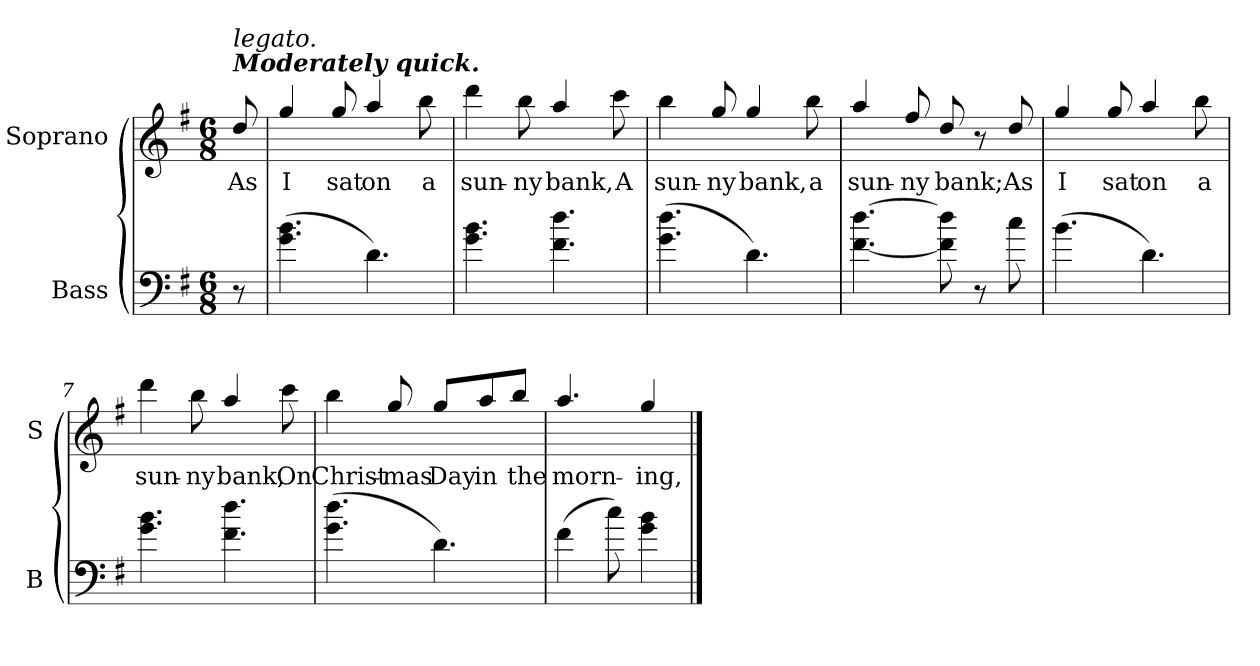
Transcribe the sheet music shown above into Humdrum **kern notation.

**kern	**kern	**text
*part2	*part1	*part1
*staff2	*staff1	*staff1
*I"Bass	*I"Soprano	*
*I'B	*I'S	*
*clefF4	*clefG2	*
*ITrd7c12	*ITrd7c12	*
*k[f#]	*k[f#]	*
*G:	*G:	*
*M6/8	*M6/8	*
=1	=1	=1
!	!LO:TX:a:Bi:t=Moderately quick.	!
!	!LO:TX:a:i:t=legato.	!
!	!	!LO:LY:b
8r	8d/	As
=2	=2	=2
!	!	!LO:LY:b
(>4.G\ 4.B\	4g/	I
!	!	!LO:LY:b
.	8g/	sat
!	!	!LO:LY:b
4.D\)	4a/	on
!	!	!LO:LY:b
.	8b\	a
=3	=3	=3
!	!	!LO:LY:b
4.G\ 4.B\	4dd\	sun-
!	!	!LO:LY:b
.	8b\	-ny
!	!	!LO:LY:b
4.F#\ 4.d\	4a/	bank,
!	!	!LO:LY:b
.	8cc\	A
=4	=4	=4
!	!	!LO:LY:b
(>4.G\ 4.d\	4b\	sun-
!	!	!LO:LY:b
.	8g/	-ny
!	!	!LO:LY:b
4.D\)	4g/	bank,
!	!	!LO:LY:b
.	8b\	a
=5	=5	=5
!	!	!LO:LY:b
[4.F#\ [4.d\	4a/	sun-
!	!	!LO:LY:b
.	8f#/	-ny
!	!	!LO:LY:b
8F#\] 8d\]	8d/	bank;
8r	8r	.
!	!	!LO:LY:b
8c\	8d/	As
!!LO:LB:g=z
=6	=6	=6
!	!	!LO:LY:b
(>4.B\	4g/	I
!	!	!LO:LY:b
.	8g/	sat
!	!	!LO:LY:b
4.D\)	4a/	on
!	!	!LO:LY:b
.	8b\	a
=7	=7	=7
!	!	!LO:LY:b
4.G\ 4.B\	4dd\	sun-
!	!	!LO:LY:b
.	8b\	-ny
!	!	!LO:LY:b
4.F#\ 4.d\	4a/	bank,
!	!	!LO:LY:b
.	8cc\	On
=8	=8	=8
!	!	!LO:LY:b
(>4.G\ 4.d\	4b\	Christ-
!	!	!LO:LY:b
.	8g/	-mas
!	!	!LO:LY:b
4.D\)	8g/L	Day
!	!	!LO:LY:b
.	8a/	in
!	!	!LO:LY:b
.	8b/J	the
=9	=9	=9
!	!	!LO:LY:b
(>4F#\	4.a/	morn-
8c\)	.	.
!	!	!LO:LY:b
4G\ 4B\	4g/	-ing,
==	==	==
*-	*-	*-
